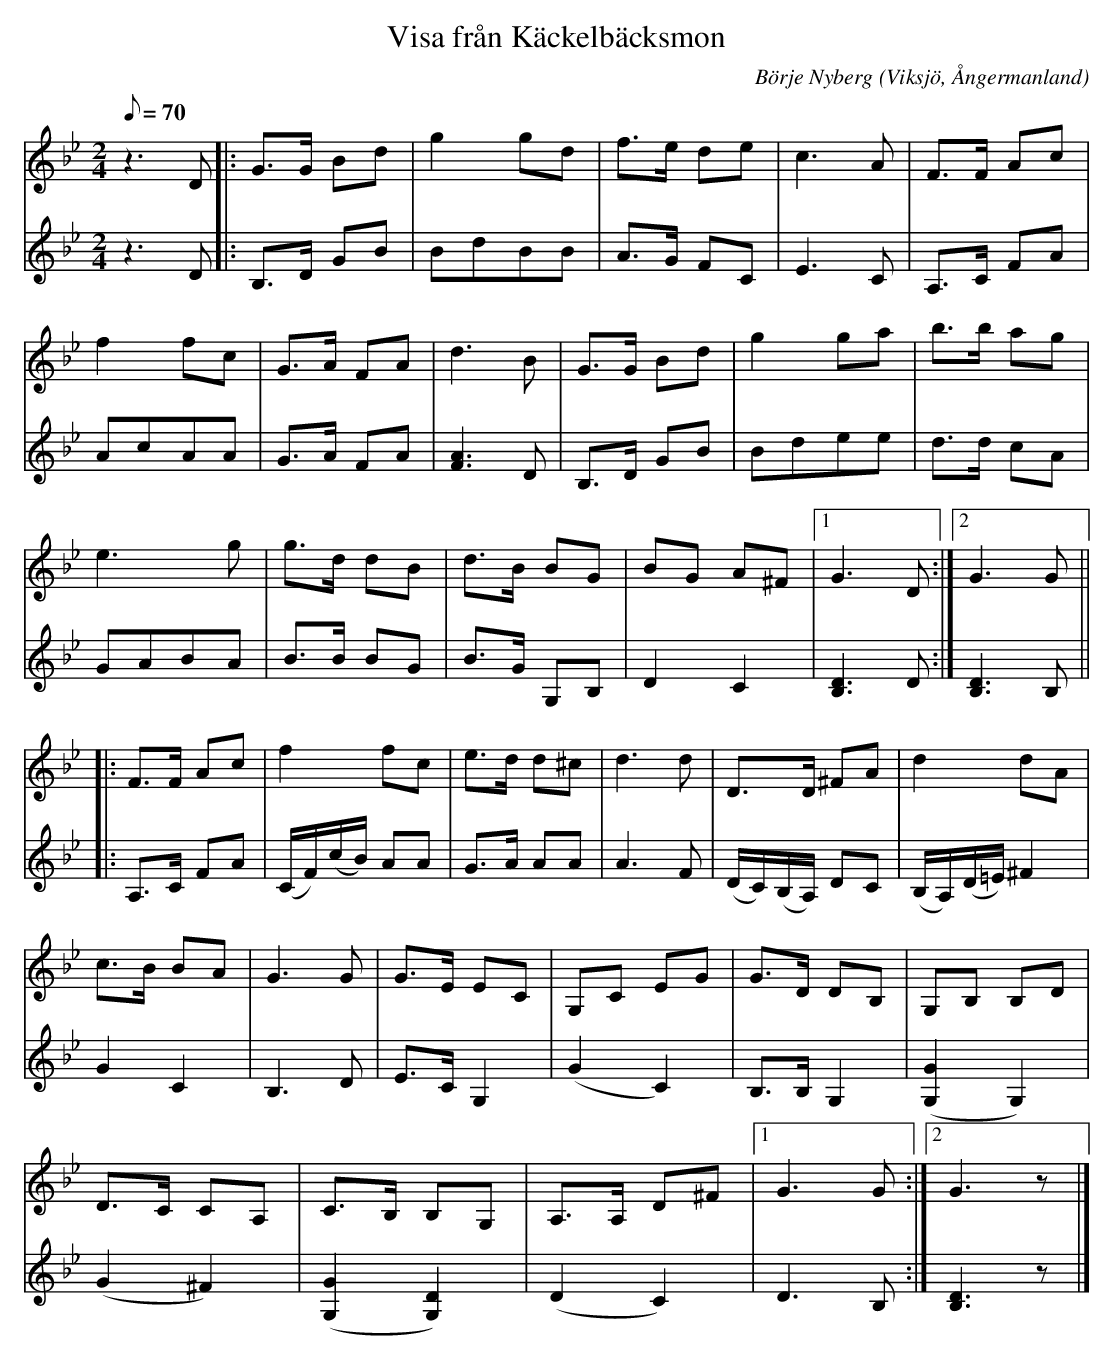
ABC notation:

X:1
T:Visa från Käckelbäcksmon
C:Börje Nyberg
O:Viksjö, Ångermanland
M:2/4
L:1/8
Q:70
K:Gm
V:1
z2> D2|: G>G Bd | g2 gd | f>e de | c2>A2 | F>F Ac |
f2 fc | G>A FA | d2>B2 | G>G Bd |g2 ga | b>b ag |
e2> g2 | g>d dB |d>B BG |BG A^F |1 G2> D2 :|2 G2> G2 ||
|: F>F Ac | f2 fc | e>d d^c | d2>d2 | D>D ^FA | d2 dA |
c>B BA |G2> G2 | G>E EC | G,C EG | G>D DB, | G,B, B,D |
D>C CA, | C>B, B,G, | A,>A, D^F |1 G2> G2 :|2 G2> z2 |]
V:2
z2> D2 |: B,>D GB | BdBB | A>G FC | E2>C2 | A,>C FA |
AcAA | G>A FA| [A2F2]> D2 | B,>D GB | Bdee | d>d cA |
GABA | B>B BG | B>G G,B, | D2C2 | [D2B,2]> D2 :| [D2B,2]> B,2 ||
|: A,>C FA | (C/2F/2)(c/2B/2) AA | G>A AA | A2> F2 | (D/2C/2)(B,/2A,/2) DC | (B,/2A,/2)(D/2=E/2) ^F2 |
G2 C2 | B,2> D2 | E>C G,2 |(G2 C2) | B,>B, G,2 | ([G,2G2] G,2) |
(G2 ^F2) | ([G2G,2] [D2G,2]) | (D2 C2) | D2> B,2 :| [D2B,2]> z2 |]
